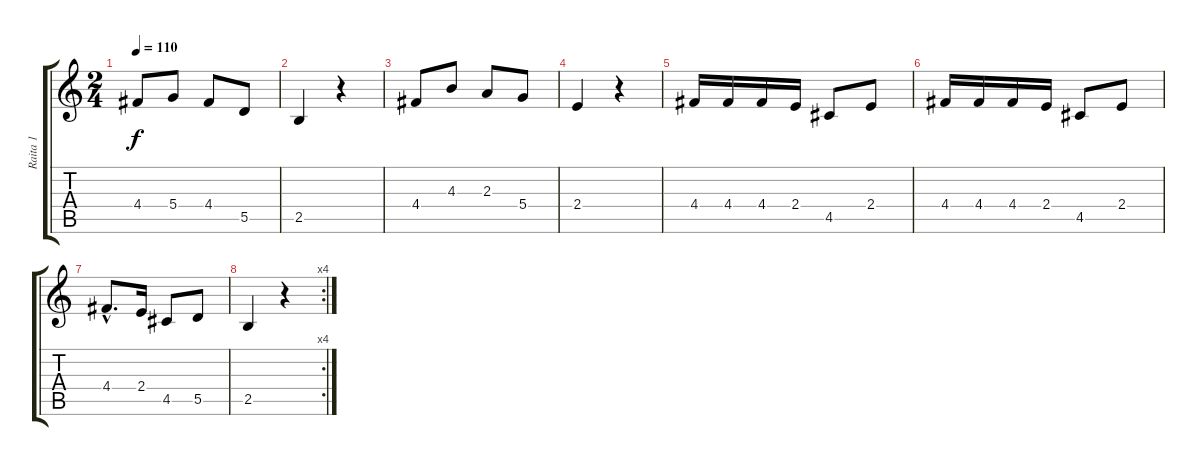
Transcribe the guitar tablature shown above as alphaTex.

\track ("Raita 1" "Raita 1") {instrument acousticguitarnylon}
\staff {score tabs}
\tuning (E4 B3 G3 D3 A2 E2) {hide}
\ts (2 4)
\tempo 110
\clef g2
\ks c
4.4.8{dy f instrument acousticguitarnylon} 5.4.8 4.4.8 5.5.8 |
2.5.4 r.4 |
4.4.8 4.3.8 2.3.8 5.4.8 |
2.4.4 r.4 |
4.4.16 4.4.16 4.4.16 2.4.16 4.5.8 2.4.8 |
4.4.16 4.4.16 4.4.16 2.4.16 4.5.8 2.4.8 |
4.4{hac}.8{d} 2.4.16 4.5.8 5.5.8 |
\rc 4
2.5.4 r.4
